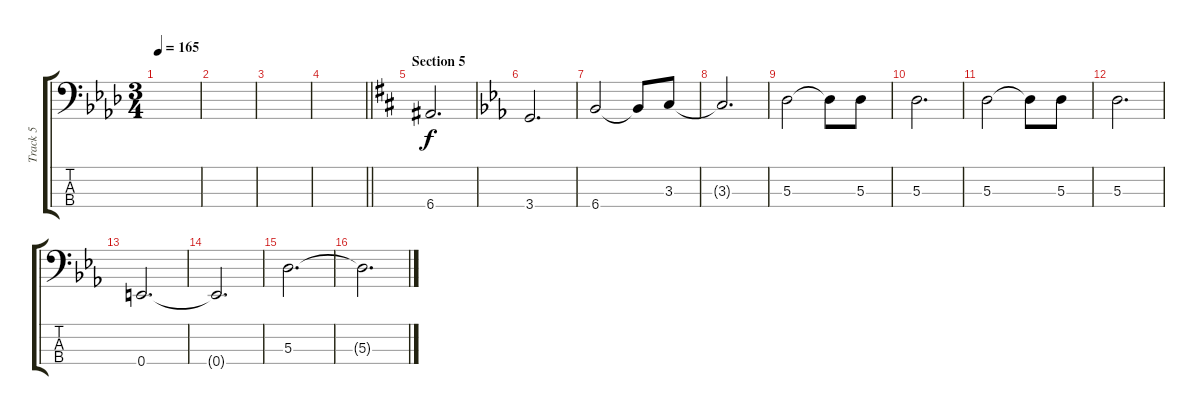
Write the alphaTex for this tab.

\track ("Track 5" "Track 5") {instrument acousticbass}
\staff {score tabs}
\tuning (G2 D2 A1 E1) {hide}
\ts (3 4)
\tempo 165
\clef f4
\ks ab
|
|
|
\barLineRight lightlight
|
\section ("" "Section 5")
\ks d
6.4.2{d} |
\ks eb
3.4.2{d} |
6.4.2 6.4{t}.8 3.3.8 |
3.3{t}.2{d} |
5.3.2 5.3{t}.8 5.3.8 |
5.3.2{d} |
5.3.2 5.3{t}.8 5.3.8 |
5.3.2{d} |
0.4.2{d} |
0.4{t}.2{d} |
5.3.2{d} |
5.3{t}.2{d}
